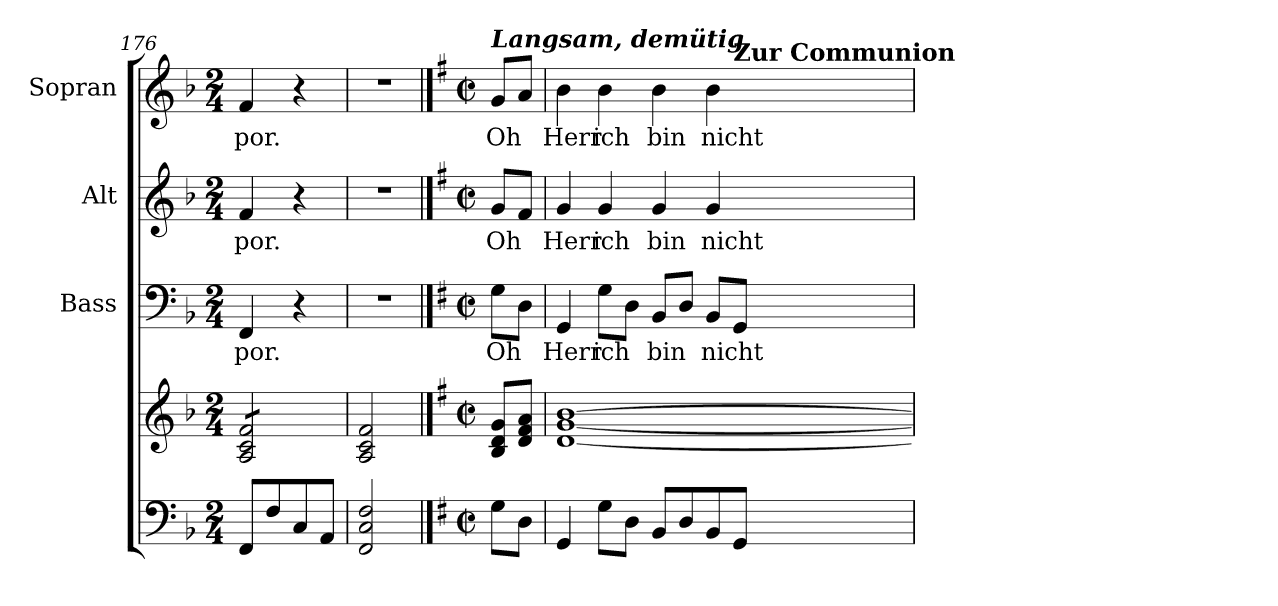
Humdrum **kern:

**kern	**kern	**kern	**text	**kern	**text	**kern	**text
*part4	*part4	*part3	*part3	*part2	*part2	*part1	*part1
*staff5	*staff4	*staff3	*staff3	*staff2	*staff2	*staff1	*staff1
*	*	*I"Bass	*	*I"Alt	*	*I"Sopran	*
*	*	*I'B.	*	*I'A.	*	*I'S.	*
*clefF4	*clefG2	*clefF4	*	*clefG2	*	*clefG2	*
*k[b-]	*k[b-]	*k[b-]	*	*k[b-]	*	*k[b-]	*
*F:	*F:	*F:	*	*F:	*	*F:	*
*M2/4	*M2/4	*M2/4	*	*M2/4	*	*M2/4	*
=176	=176	=176	=176	=176	=176	=176	=176
!	!	!	!LO:LY:b	!	!LO:LY:b	!	!LO:LY:b
*	*tremolo	*	*	*	*	*	*
8FF/L	8A/ 8c/ 8f/L	4FF/	-por.	4f/	-por.	4f/	-por.
8F/	8A/ 8c/ 8f/	.	.	.	.	.	.
8C/	8A/ 8c/ 8f/	4r	.	4r	.	4r	.
8AA/J	8A/ 8c/ 8f/J	.	.	.	.	.	.
*	*Xtremolo	*	*	*	*	*	*
=177	=177	=177	=177	=177	=177	=177	=177
2FF/ 2C/ 2F/	2A/ 2c/ 2f/	2r	.	2r	.	2r	.
!!LO:LB:g=z
==178	==178	==178	==178	==178	==178	==178	==178
*k[f#]	*k[f#]	*k[f#]	*	*k[f#]	*	*k[f#]	*
*G:	*G:	*G:	*	*G:	*	*G:	*
*M2/2	*M2/2	*M2/2	*	*M2/2	*	*M2/2	*
*met(c|)	*met(c|)	*met(c|)	*	*met(c|)	*	*met(c|)	*
!	!	!	!	!	!	!LO:TX:a:Bi:t=Langsam, demütig	!
!	!	!	!LO:LY:b	!	!LO:LY:b	!	!LO:LY:b
8G\L	8B/ 8d/ 8g/L	8G\L	Oh	8g/L	Oh	8g/L	Oh
8D\J	8d/ 8f#/ 8a/J	8D\J	.	8f#/J	.	8a/J	.
=179	=179	=179	=179	=179	=179	=179	=179
!	!	!	!LO:LY:b	!	!LO:LY:b	!	!LO:LY:b
*	*	*	*	*	*	*^	*
4GG/	[1d [1g [1b	4GG/	Herr	4g/	Herr	4b\	2..ryy	Herr
!	!	!	!LO:LY:b	!	!LO:LY:b	!	!	!LO:LY:b
8G\L	.	8G\L	ich	4g/	ich	4b\	.	ich
8D\J	.	8D\J	.	.	.	.	.	.
!	!	!	!LO:LY:b	!	!LO:LY:b	!	!	!LO:LY:b
8BB/L	.	8BB/L	bin	4g/	bin	4b\	.	bin
8D/	.	8D/J	.	.	.	.	.	.
!	!	!	!LO:LY:b	!	!LO:LY:b	!	!	!LO:LY:b
8BB/	.	8BB/L	nicht	4g/	nicht	4b\	.	nicht
!	!	!	!	!	!	!	!LO:TX:a:B:t=Zur Communion	!
8GG/J	.	8GG/J	.	.	.	.	8ryy	.
*	*	*	*	*	*	*v	*v	*
=	=	=	=	=	=	=	=
*-	*-	*-	*-	*-	*-	*-	*-
